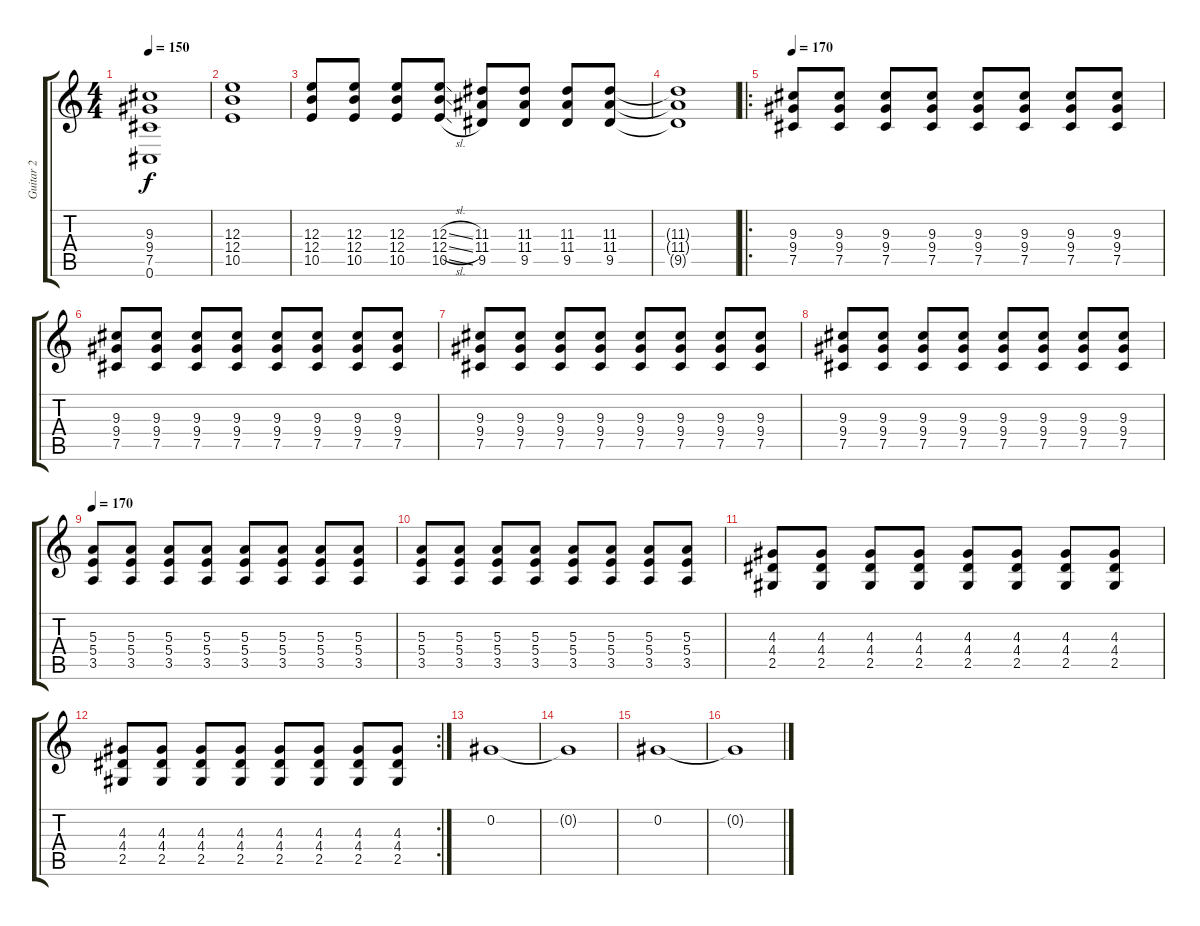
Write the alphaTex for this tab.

\track ("Guitar 2" "Guitar 2") {instrument overdrivenguitar}
\staff {score tabs}
\tuning (Db4 Ab3 E3 B2 Gb2 Db2) {hide}
\ts (4 4)
\tempo 150
\clef g2
\ks c
(9.3{t} 9.4{t} 7.5{t} 0.6{t}).1{dy f} |
(12.3 12.4 10.5).1 |
(12.3 12.4 10.5).8 (12.3 12.4 10.5).8 (12.3 12.4 10.5).8 (12.3{sl} 12.4{sl} 10.5{sl}).8 (11.3 11.4 9.5).8 (11.3 11.4 9.5).8 (11.3 11.4 9.5).8 (11.3 11.4 9.5).8 |
(11.3{t} 11.4{t} 9.5{t}).1 |
\ro
\tempo 170
(9.3 9.4 7.5).8 (9.3 9.4 7.5).8 (9.3 9.4 7.5).8 (9.3 9.4 7.5).8 (9.3 9.4 7.5).8 (9.3 9.4 7.5).8 (9.3 9.4 7.5).8 (9.3 9.4 7.5).8 |
(9.3 9.4 7.5).8 (9.3 9.4 7.5).8 (9.3 9.4 7.5).8 (9.3 9.4 7.5).8 (9.3 9.4 7.5).8 (9.3 9.4 7.5).8 (9.3 9.4 7.5).8 (9.3 9.4 7.5).8 |
(9.3 9.4 7.5).8 (9.3 9.4 7.5).8 (9.3 9.4 7.5).8 (9.3 9.4 7.5).8 (9.3 9.4 7.5).8 (9.3 9.4 7.5).8 (9.3 9.4 7.5).8 (9.3 9.4 7.5).8 |
(9.3 9.4 7.5).8 (9.3 9.4 7.5).8 (9.3 9.4 7.5).8 (9.3 9.4 7.5).8 (9.3 9.4 7.5).8 (9.3 9.4 7.5).8 (9.3 9.4 7.5).8 (9.3 9.4 7.5).8 |
\tempo 170
(5.3 5.4 3.5).8 (5.3 5.4 3.5).8 (5.3 5.4 3.5).8 (5.3 5.4 3.5).8 (5.3 5.4 3.5).8 (5.3 5.4 3.5).8 (5.3 5.4 3.5).8 (5.3 5.4 3.5).8 |
(5.3 5.4 3.5).8 (5.3 5.4 3.5).8 (5.3 5.4 3.5).8 (5.3 5.4 3.5).8 (5.3 5.4 3.5).8 (5.3 5.4 3.5).8 (5.3 5.4 3.5).8 (5.3 5.4 3.5).8 |
(4.3 4.4 2.5).8 (4.3 4.4 2.5).8 (4.3 4.4 2.5).8 (4.3 4.4 2.5).8 (4.3 4.4 2.5).8 (4.3 4.4 2.5).8 (4.3 4.4 2.5).8 (4.3 4.4 2.5).8 |
\rc 2
(4.3 4.4 2.5).8 (4.3 4.4 2.5).8 (4.3 4.4 2.5).8 (4.3 4.4 2.5).8 (4.3 4.4 2.5).8 (4.3 4.4 2.5).8 (4.3 4.4 2.5).8 (4.3 4.4 2.5).8 |
0.2.1 |
0.2{t}.1 |
0.2.1 |
0.2{t}.1
